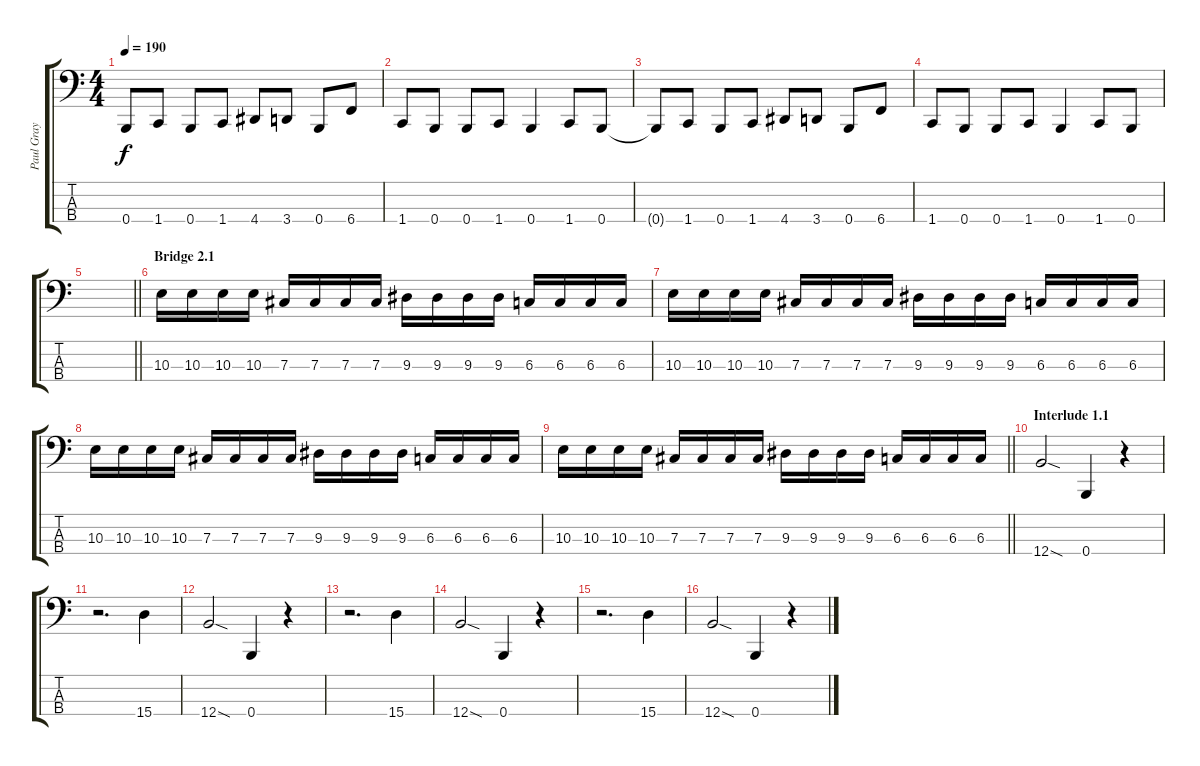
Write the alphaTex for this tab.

\track ("Paul Gray" "Paul Gray") {instrument electricbasspick}
\staff {score tabs}
\tuning (E2 B1 Gb1 B0) {hide}
\ts (4 4)
\tempo 190
\clef f4
\ks c
0.4{t}.8{dy f} 1.4.8 0.4.8 1.4.8 4.4.8 3.4.8 0.4.8 6.4.8 |
1.4.8 0.4.8 0.4.8 1.4.8 0.4.4 1.4.8 0.4.8 |
0.4{t}.8 1.4.8 0.4.8 1.4.8 4.4.8 3.4.8 0.4.8 6.4.8 |
1.4.8 0.4.8 0.4.8 1.4.8 0.4.4 1.4.8 0.4.8 |
\barLineRight lightlight
|
\section ("" "Bridge 2.1")
10.3.16 10.3.16 10.3.16 10.3.16 7.3.16 7.3.16 7.3.16 7.3.16 9.3.16 9.3.16 9.3.16 9.3.16 6.3.16 6.3.16 6.3.16 6.3.16 |
10.3.16 10.3.16 10.3.16 10.3.16 7.3.16 7.3.16 7.3.16 7.3.16 9.3.16 9.3.16 9.3.16 9.3.16 6.3.16 6.3.16 6.3.16 6.3.16 |
10.3.16 10.3.16 10.3.16 10.3.16 7.3.16 7.3.16 7.3.16 7.3.16 9.3.16 9.3.16 9.3.16 9.3.16 6.3.16 6.3.16 6.3.16 6.3.16 |
\barLineRight lightlight
10.3.16 10.3.16 10.3.16 10.3.16 7.3.16 7.3.16 7.3.16 7.3.16 9.3.16 9.3.16 9.3.16 9.3.16 6.3.16 6.3.16 6.3.16 6.3.16 |
\section ("" "Interlude 1.1")
12.4{sod}.2{instrument slapbass1} 0.4.4 r.4 |
r.2{d} 15.4.4 |
12.4{sod}.2 0.4.4 r.4 |
r.2{d} 15.4.4 |
12.4{sod}.2 0.4.4 r.4 |
r.2{d} 15.4.4 |
12.4{sod}.2 0.4.4 r.4
